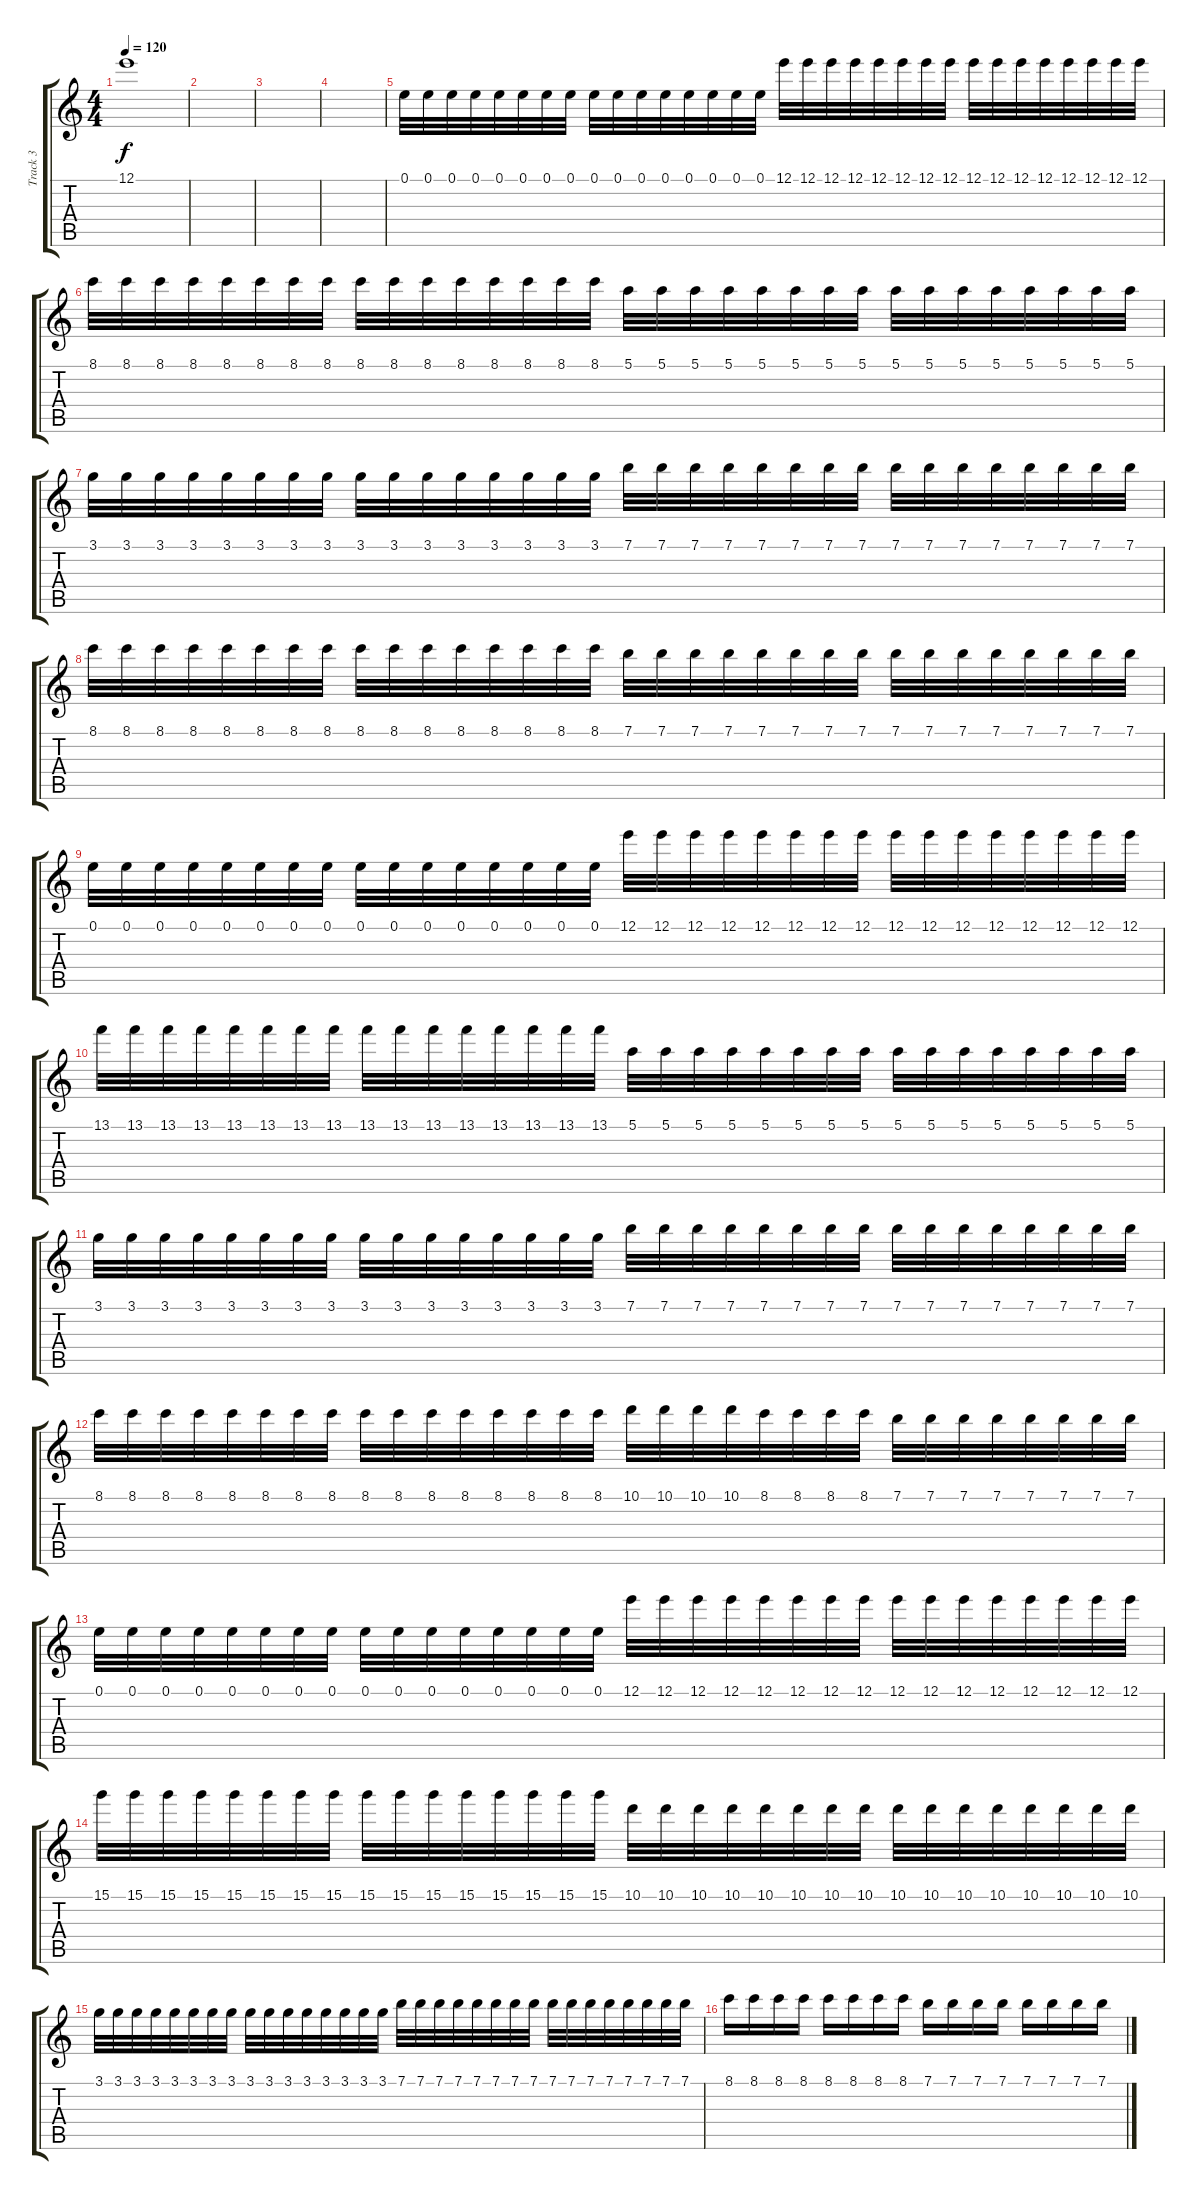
\track ("Track 3" "Track 3") {instrument acousticguitarnylon}
\staff {score tabs}
\tuning (E4 B3 G3 D3 A2 E2) {hide}
\ts (4 4)
\tempo 120
\clef g2
\ks c
12.1.1{dy f} |
|
|
|
0.1.32 0.1.32 0.1.32 0.1.32 0.1.32 0.1.32 0.1.32 0.1.32 0.1.32 0.1.32 0.1.32 0.1.32 0.1.32 0.1.32 0.1.32 0.1.32 12.1.32 12.1.32 12.1.32 12.1.32 12.1.32 12.1.32 12.1.32 12.1.32 12.1.32 12.1.32 12.1.32 12.1.32 12.1.32 12.1.32 12.1.32 12.1.32 |
8.1.32 8.1.32 8.1.32 8.1.32 8.1.32 8.1.32 8.1.32 8.1.32 8.1.32 8.1.32 8.1.32 8.1.32 8.1.32 8.1.32 8.1.32 8.1.32 5.1.32 5.1.32 5.1.32 5.1.32 5.1.32 5.1.32 5.1.32 5.1.32 5.1.32 5.1.32 5.1.32 5.1.32 5.1.32 5.1.32 5.1.32 5.1.32 |
3.1.32 3.1.32 3.1.32 3.1.32 3.1.32 3.1.32 3.1.32 3.1.32 3.1.32 3.1.32 3.1.32 3.1.32 3.1.32 3.1.32 3.1.32 3.1.32 7.1.32 7.1.32 7.1.32 7.1.32 7.1.32 7.1.32 7.1.32 7.1.32 7.1.32 7.1.32 7.1.32 7.1.32 7.1.32 7.1.32 7.1.32 7.1.32 |
8.1.32 8.1.32 8.1.32 8.1.32 8.1.32 8.1.32 8.1.32 8.1.32 8.1.32 8.1.32 8.1.32 8.1.32 8.1.32 8.1.32 8.1.32 8.1.32 7.1.32 7.1.32 7.1.32 7.1.32 7.1.32 7.1.32 7.1.32 7.1.32 7.1.32 7.1.32 7.1.32 7.1.32 7.1.32 7.1.32 7.1.32 7.1.32 |
0.1.32 0.1.32 0.1.32 0.1.32 0.1.32 0.1.32 0.1.32 0.1.32 0.1.32 0.1.32 0.1.32 0.1.32 0.1.32 0.1.32 0.1.32 0.1.32 12.1.32 12.1.32 12.1.32 12.1.32 12.1.32 12.1.32 12.1.32 12.1.32 12.1.32 12.1.32 12.1.32 12.1.32 12.1.32 12.1.32 12.1.32 12.1.32 |
13.1.32 13.1.32 13.1.32 13.1.32 13.1.32 13.1.32 13.1.32 13.1.32 13.1.32 13.1.32 13.1.32 13.1.32 13.1.32 13.1.32 13.1.32 13.1.32 5.1.32 5.1.32 5.1.32 5.1.32 5.1.32 5.1.32 5.1.32 5.1.32 5.1.32 5.1.32 5.1.32 5.1.32 5.1.32 5.1.32 5.1.32 5.1.32 |
3.1.32 3.1.32 3.1.32 3.1.32 3.1.32 3.1.32 3.1.32 3.1.32 3.1.32 3.1.32 3.1.32 3.1.32 3.1.32 3.1.32 3.1.32 3.1.32 7.1.32 7.1.32 7.1.32 7.1.32 7.1.32 7.1.32 7.1.32 7.1.32 7.1.32 7.1.32 7.1.32 7.1.32 7.1.32 7.1.32 7.1.32 7.1.32 |
8.1.32 8.1.32 8.1.32 8.1.32 8.1.32 8.1.32 8.1.32 8.1.32 8.1.32 8.1.32 8.1.32 8.1.32 8.1.32 8.1.32 8.1.32 8.1.32 10.1.32 10.1.32 10.1.32 10.1.32 8.1.32 8.1.32 8.1.32 8.1.32 7.1.32 7.1.32 7.1.32 7.1.32 7.1.32 7.1.32 7.1.32 7.1.32 |
0.1.32 0.1.32 0.1.32 0.1.32 0.1.32 0.1.32 0.1.32 0.1.32 0.1.32 0.1.32 0.1.32 0.1.32 0.1.32 0.1.32 0.1.32 0.1.32 12.1.32 12.1.32 12.1.32 12.1.32 12.1.32 12.1.32 12.1.32 12.1.32 12.1.32 12.1.32 12.1.32 12.1.32 12.1.32 12.1.32 12.1.32 12.1.32 |
15.1.32 15.1.32 15.1.32 15.1.32 15.1.32 15.1.32 15.1.32 15.1.32 15.1.32 15.1.32 15.1.32 15.1.32 15.1.32 15.1.32 15.1.32 15.1.32 10.1.32 10.1.32 10.1.32 10.1.32 10.1.32 10.1.32 10.1.32 10.1.32 10.1.32 10.1.32 10.1.32 10.1.32 10.1.32 10.1.32 10.1.32 10.1.32 |
3.1.32 3.1.32 3.1.32 3.1.32 3.1.32 3.1.32 3.1.32 3.1.32 3.1.32 3.1.32 3.1.32 3.1.32 3.1.32 3.1.32 3.1.32 3.1.32 7.1.32 7.1.32 7.1.32 7.1.32 7.1.32 7.1.32 7.1.32 7.1.32 7.1.32 7.1.32 7.1.32 7.1.32 7.1.32 7.1.32 7.1.32 7.1.32 |
8.1.16 8.1.16 8.1.16 8.1.16 8.1.16 8.1.16 8.1.16 8.1.16 7.1.16 7.1.16 7.1.16 7.1.16 7.1.16 7.1.16 7.1.16 7.1.16
